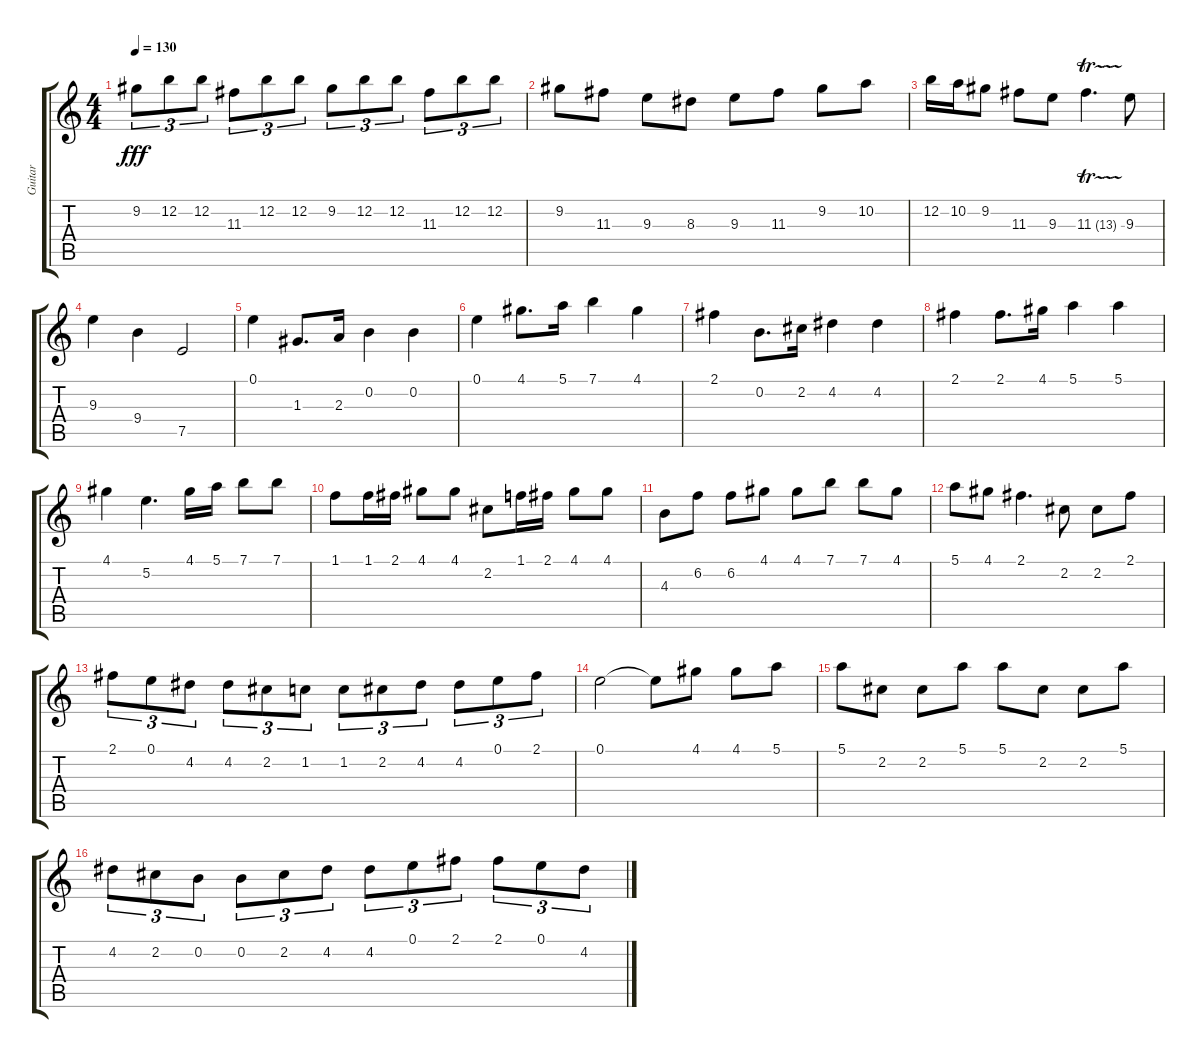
\track ("Guitar" "Guitar") {instrument acousticguitarnylon}
\staff {score tabs}
\tuning (E4 B3 G3 D3 A2 E2) {hide}
\ts (4 4)
\tempo 130
\clef g2
\ks c
9.2.8{tu (3 2) dy fff} 12.2.8{tu (3 2)} 12.2.8{tu (3 2)} 11.3.8{tu (3 2)} 12.2.8{tu (3 2)} 12.2.8{tu (3 2)} 9.2.8{tu (3 2)} 12.2.8{tu (3 2)} 12.2.8{tu (3 2)} 11.3.8{tu (3 2)} 12.2.8{tu (3 2)} 12.2.8{tu (3 2)} |
9.2.8 11.3.8 9.3.8 8.3.8 9.3.8 11.3.8 9.2.8 10.2.8 |
12.2.16 10.2.16 9.2.8 11.3.8 9.3.8 11.3{tr (13 32)}.4{d} 9.3.8 |
9.3.4 9.4.4 7.5.2 |
0.1.4 1.3.8{d} 2.3.16 0.2.4 0.2.4 |
0.1.4 4.1.8{d} 5.1.16 7.1.4 4.1.4 |
2.1.4 0.2.8{d} 2.2.16 4.2.4 4.2.4 |
2.1.4 2.1.8{d} 4.1.16 5.1.4 5.1.4 |
4.1.4 5.2.4{d} 4.1.16 5.1.16 7.1.8 7.1.8 |
1.1.8 1.1.16 2.1.16 4.1.8 4.1.8 2.2.8 1.1.16 2.1.16 4.1.8 4.1.8 |
4.3.8 6.2.8 6.2.8 4.1.8 4.1.8 7.1.8 7.1.8 4.1.8 |
5.1.8 4.1.8 2.1.4{d} 2.2.8 2.2.8 2.1.8 |
2.1.8{tu (3 2)} 0.1.8{tu (3 2)} 4.2.8{tu (3 2)} 4.2.8{tu (3 2)} 2.2.8{tu (3 2)} 1.2.8{tu (3 2)} 1.2.8{tu (3 2)} 2.2.8{tu (3 2)} 4.2.8{tu (3 2)} 4.2.8{tu (3 2)} 0.1.8{tu (3 2)} 2.1.8{tu (3 2)} |
0.1.2 0.1{t}.8 4.1.8 4.1.8 5.1.8 |
5.1.8 2.2.8 2.2.8 5.1.8 5.1.8 2.2.8 2.2.8 5.1.8 |
4.2.8{tu (3 2)} 2.2.8{tu (3 2)} 0.2.8{tu (3 2)} 0.2.8{tu (3 2)} 2.2.8{tu (3 2)} 4.2.8{tu (3 2)} 4.2.8{tu (3 2)} 0.1.8{tu (3 2)} 2.1.8{tu (3 2)} 2.1.8{tu (3 2)} 0.1.8{tu (3 2)} 4.2.8{tu (3 2)}
